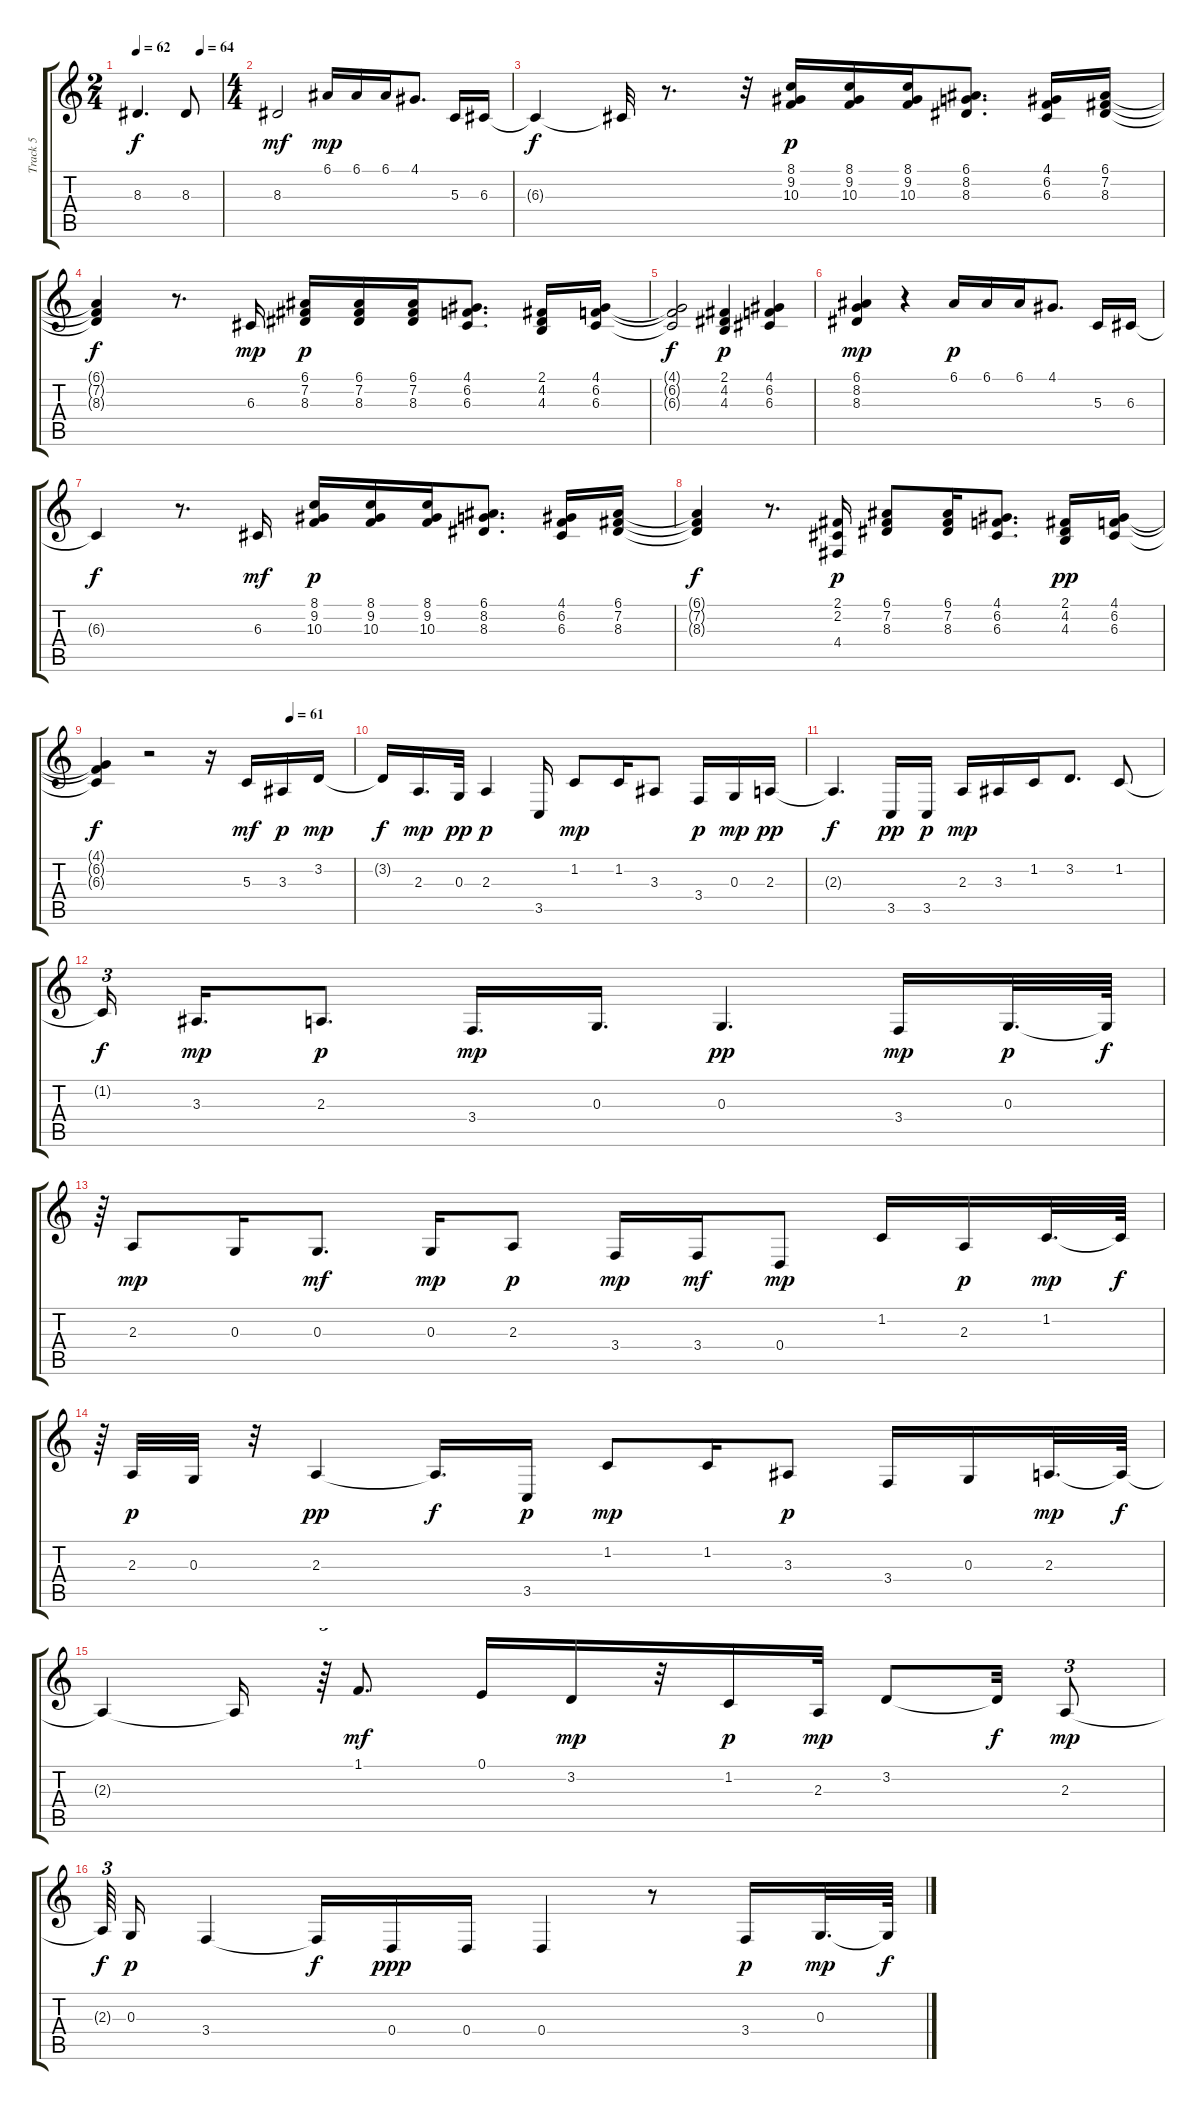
\track ("Track 5" "Track 5") {instrument panflute}
\staff {score tabs}
\tuning (E4 B3 G3 D3 A2 E2) {hide}
\ts (2 4)
\tempo 62
\tempo (64 0.75)
\clef g2
\ks c
8.3{t}.4{d dy f} 8.3.8 |
\ts (4 4)
8.3.2{dy mf} 6.1.16{dy mp} 6.1.16 6.1.16 4.1.8{d} 5.3.16 6.3.16 |
6.3{t}.4{dy f} 6.3{t}.32 r.8{d} r.32 (8.1 9.2 10.3).16{dy p} (8.1 9.2 10.3).16 (8.1 9.2 10.3).16 (6.1 8.2 8.3).8{d} (4.1 6.2 6.3).16 (6.1 7.2 8.3).16 |
(6.1{t} 7.2{t} 8.3{t}).4{dy f} r.8{d} 6.3.16{dy mp} (6.1 7.2 8.3).16{dy p} (6.1 7.2 8.3).16 (6.1 7.2 8.3).16 (4.1 6.2 6.3).8{d} (2.1 4.2 4.3).16 (4.1 6.2 6.3).16 |
(4.1{t} 6.2{t} 6.3{t}).2{dy f} (2.1 4.2 4.3).4{dy p} (4.1 6.2 6.3).4 |
(6.1 8.2 8.3).4{dy mp} r.4 6.1.16{dy p} 6.1.16 6.1.16 4.1.8{d} 5.3.16 6.3.16 |
6.3{t}.4{dy f} r.8{d} 6.3.16{dy mf} (8.1 9.2 10.3).16{dy p} (8.1 9.2 10.3).16 (8.1 9.2 10.3).16 (6.1 8.2 8.3).8{d} (4.1 6.2 6.3).16 (6.1 7.2 8.3).16 |
(6.1{t} 7.2{t} 8.3{t}).4{dy f} r.8{d} (2.1 2.2 4.4).16{dy p} (6.1 7.2 8.3).8 (6.1 7.2 8.3).16 (4.1 6.2 6.3).8{d} (2.1 4.2 4.3).16{dy pp} (4.1 6.2 6.3).16 |
\tempo (61 0.75)
(4.1{t} 6.2{t} 6.3{t}).4{dy f} r.2 r.16 5.3.16{dy mf} 3.3.16{dy p} 3.2.16{dy mp} |
3.2{t}.16{dy f} 2.3.16{d dy mp} 0.3.32{dy pp} 2.3.4{dy p} 3.5.16 1.2.8{dy mp} 1.2.16 3.3.8 3.4.16{dy p} 0.3.16{dy mp} 2.3.16{dy pp} |
2.3{t}.4{d dy f} 3.5.16{dy pp} 3.5.16{dy p} 2.3.16{dy mp} 3.3.16 1.2.16 3.2.8{d} 1.2.8 |
1.2{t}.16{tu (3 2) dy f} 3.3.16{d dy mp} 2.3.8{d dy p} 3.4.16{d dy mp} 0.3.16{d} 0.3.4{d dy pp} 3.4.16{dy mp} 0.3.32{d dy p} 0.3{t}.64{dy f} |
r.64{tu (3 2)} 2.3.8{dy mp} 0.3.16 0.3.8{d dy mf} 0.3.16{dy mp} 2.3.8{dy p} 3.4.16{dy mp} 3.4.16{dy mf} 0.4.8{dy mp} 1.2.16 2.3.16{dy p} 1.2.32{d dy mp} 1.2{t}.64{dy f} |
r.64{tu (3 2)} 2.3.32{dy p} 0.3.32 r.32 2.3.4{dy pp} 2.3{t}.16{d dy f} 3.5.16{dy p} 1.2.8{dy mp} 1.2.16 3.3.8{dy p} 3.4.16 0.3.16 2.3.32{d dy mp} 2.3{t}.64{dy f} |
2.3{t}.4 2.3{t}.16 r.64{tu (3 2)} 1.1.8{d dy mf} 0.1.16 3.2.16{dy mp} r.32 1.2.16{dy p} 2.3.32{dy mp} 3.2.8 3.2{t}.32{dy f} 2.3.8{tu (3 2) dy mp} |
2.3{t}.64{tu (3 2) dy f} 0.3.16{dy p} 3.4.4 3.4{t}.16{dy f} 0.4.16{dy ppp} 0.4.16 0.4.4 r.8 3.4.16{dy p} 0.3.32{d dy mp} 0.3{t}.64{dy f}
